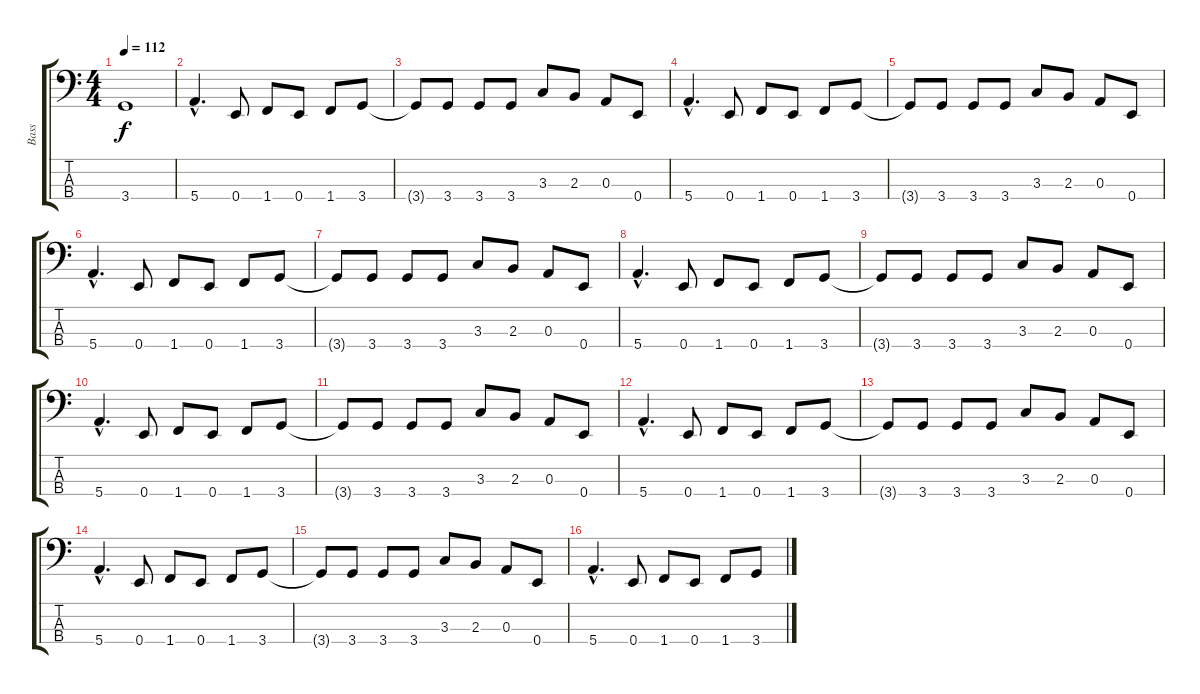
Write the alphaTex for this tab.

\track ("Bass" "Bass") {instrument electricbassfinger}
\staff {score tabs}
\tuning (G2 D2 A1 E1) {hide}
\ts (4 4)
\tempo 112
\clef f4
\ks c
3.4{t}.1{dy f} |
5.4{hac}.4{d} 0.4.8 1.4.8 0.4.8 1.4.8 3.4.8 |
3.4{t}.8 3.4.8 3.4.8 3.4.8 3.3.8 2.3.8 0.3.8 0.4.8 |
5.4{hac}.4{d} 0.4.8 1.4.8 0.4.8 1.4.8 3.4.8 |
3.4{t}.8 3.4.8 3.4.8 3.4.8 3.3.8 2.3.8 0.3.8 0.4.8 |
5.4{hac}.4{d} 0.4.8 1.4.8 0.4.8 1.4.8 3.4.8 |
3.4{t}.8 3.4.8 3.4.8 3.4.8 3.3.8 2.3.8 0.3.8 0.4.8 |
5.4{hac}.4{d} 0.4.8 1.4.8 0.4.8 1.4.8 3.4.8 |
3.4{t}.8 3.4.8 3.4.8 3.4.8 3.3.8 2.3.8 0.3.8 0.4.8 |
5.4{hac}.4{d} 0.4.8 1.4.8 0.4.8 1.4.8 3.4.8 |
3.4{t}.8 3.4.8 3.4.8 3.4.8 3.3.8 2.3.8 0.3.8 0.4.8 |
5.4{hac}.4{d} 0.4.8 1.4.8 0.4.8 1.4.8 3.4.8 |
3.4{t}.8 3.4.8 3.4.8 3.4.8 3.3.8 2.3.8 0.3.8 0.4.8 |
5.4{hac}.4{d} 0.4.8 1.4.8 0.4.8 1.4.8 3.4.8 |
3.4{t}.8 3.4.8 3.4.8 3.4.8 3.3.8 2.3.8 0.3.8 0.4.8 |
5.4{hac}.4{d} 0.4.8 1.4.8 0.4.8 1.4.8 3.4.8
